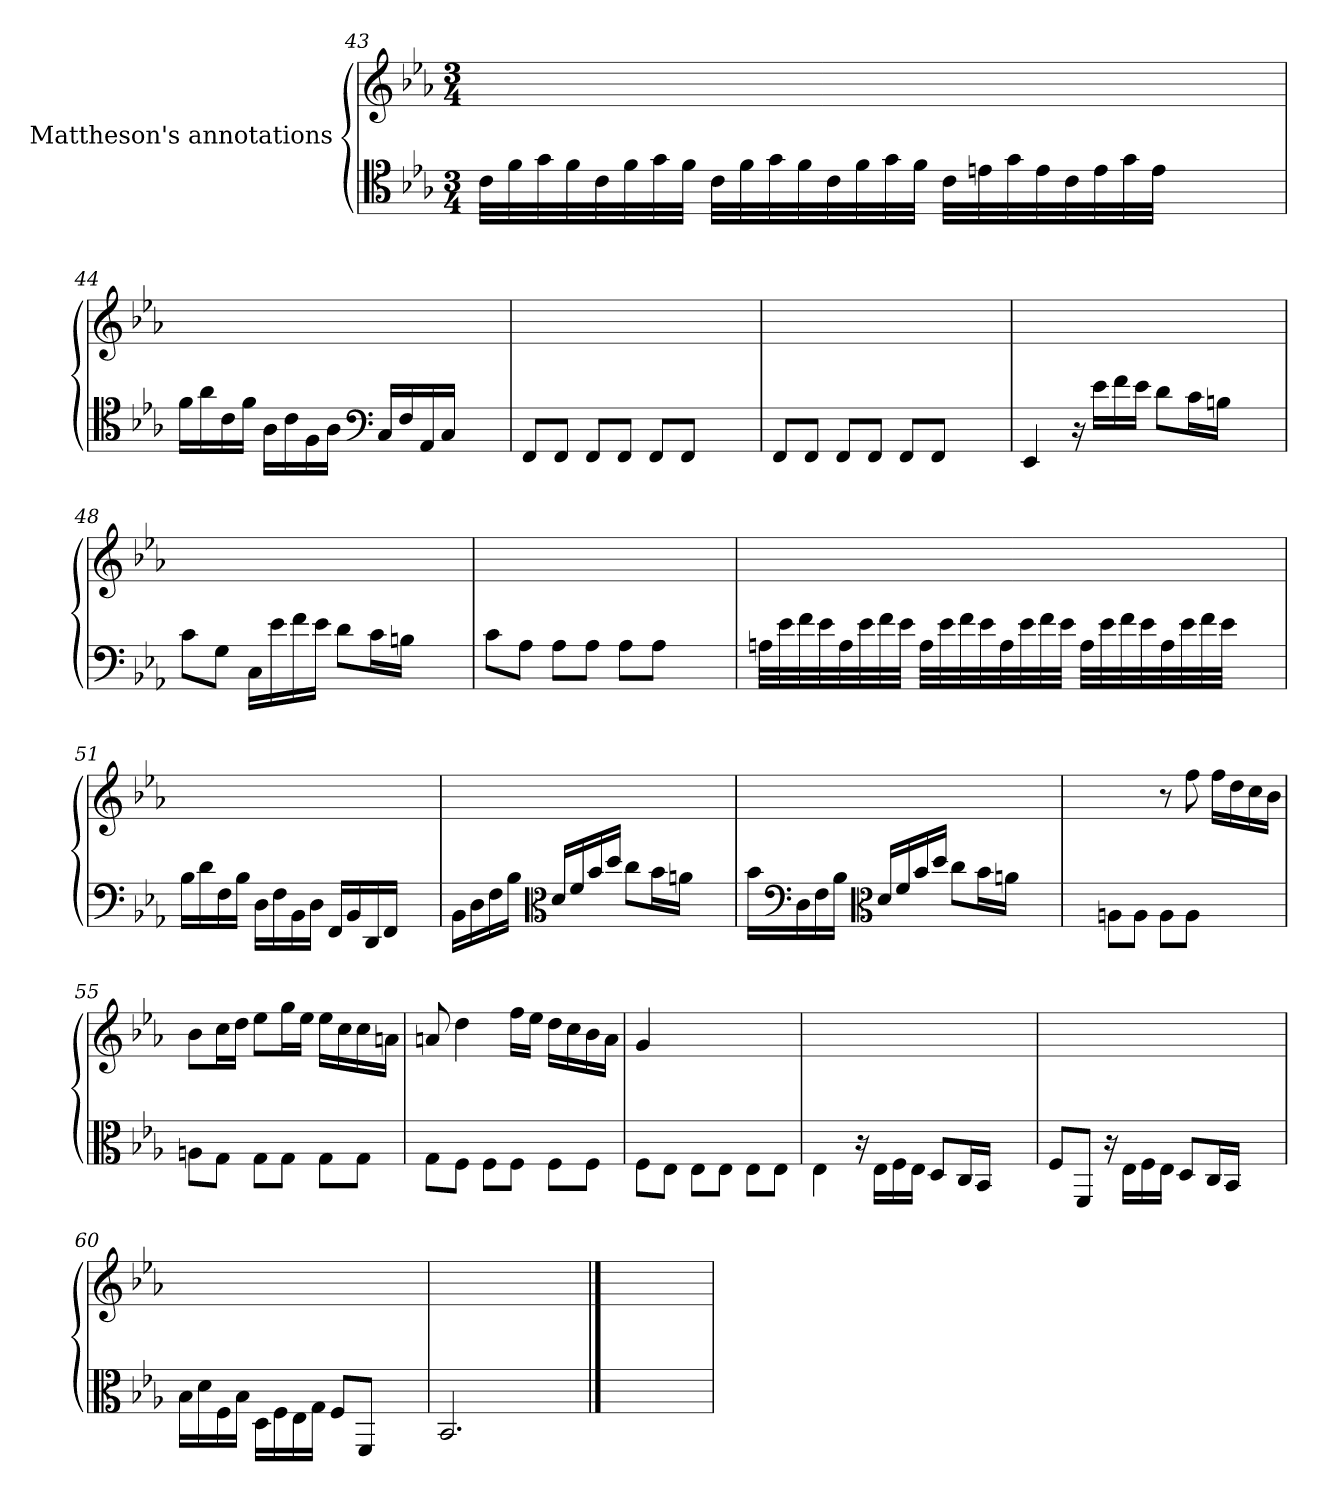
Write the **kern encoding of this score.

**kern	**kern
*part2	*part1
*staff2	*staff1
*	*I"Mattheson's annotations
*clefC4	*clefG2
*k[b-e-a-]	*k[b-e-a-]
*c:	*c:
*M3/4	*M3/4
=43	=43
32c\LLL	2.ryy
32f\	.
32g\	.
32f\	.
32c\	.
32f\	.
32g\	.
32f\JJJ	.
32c\LLL	.
32f\	.
32g\	.
32f\	.
32c\	.
32f\	.
32g\	.
32f\JJJ	.
32c\LLL	.
32en\	.
32g\	.
32e\	.
32c\	.
32e\	.
32g\	.
32e\JJJ	.
4ryy	4ryy
=44	=44
16f\LL	4ryy
16a-\	.
16c\	.
16f\JJ	.
16A-\LL	2.ryy
16c\	.
16F\	.
16A-\JJ	.
*clefF4	*
16C/LL	.
16F/	.
16AA-/	.
16C/JJ	.
4ryy	.
=45	=45
8FF/L	4ryy
8FF/J	.
8FF/L	2.ryy
8FF/J	.
8FF/L	.
8FF/J	.
4ryy	.
=46	=46
8FF/L	4ryy
8FF/J	.
8FF/L	2.ryy
8FF/J	.
8FF/L	.
8FF/J	.
4ryy	.
=47	=47
4EE-/	4ryy
16r	2.ryy
16e-\LL	.
16f\	.
16e-\JJ	.
8d\L	.
16c\L	.
16Bn\JJ	.
4ryy	.
=48	=48
8c\L	4ryy
8G\J	.
16C\LL	2.ryy
16e-\	.
16f\	.
16e-\JJ	.
8d\L	.
16c\L	.
16Bn\JJ	.
4ryy	.
=49	=49
8c\L	4ryy
8A-\J	.
8A-\L	2.ryy
8A-\J	.
8A-\L	.
8A-\J	.
4ryy	.
=50	=50
32An\LLL	4ryy
32e-\	.
32f\	.
32e-\	.
32A\	.
32e-\	.
32f\	.
32e-\JJJ	.
32A\LLL	2.ryy
32e-\	.
32f\	.
32e-\	.
32A\	.
32e-\	.
32f\	.
32e-\JJJ	.
32A\LLL	.
32e-\	.
32f\	.
32e-\	.
32A\	.
32e-\	.
32f\	.
32e-\JJJ	.
4ryy	.
=51	=51
16B-\LL	4ryy
16d\	.
16F\	.
16B-\JJ	.
16D\LL	2.ryy
16F\	.
16BB-\	.
16D\JJ	.
16FF/LL	.
16BB-/	.
16DD/	.
16FF/JJ	.
4ryy	.
=52	=52
16BB-\LL	4ryy
16D\	.
16F\	.
16B-\JJ	.
*clefC3	*
16d/LL	2.ryy
16f/	.
16b-/	.
16dd/JJ	.
8cc\L	.
16b-\L	.
16an\JJ	.
4ryy	.
=53	=53
16b-\LL	4ryy
*clefF4	*
16D\	.
16F\	.
16B-\JJ	.
*clefC3	*
16d/LL	2.ryy
16f/	.
16b-/	.
16dd/JJ	.
8cc\L	.
16b-\L	.
16an\JJ	.
4ryy	.
=54	=54
4ryy	4ryy
8An\L	4ryy
8A\J	.
8A\L	8r
8A\J	8ff\
4ryy	16ff\LL
.	16dd\
.	16cc\
.	16b-\JJ
=55	=55
8An\L	8b-\L
8G\J	16cc\L
.	16dd\JJ
8G\L	8ee-\L
8G\J	16gg\L
.	16ee-\JJ
8G\L	16ee-\LL
.	16cc\
8G\J	16cc\
.	16an/JJ
=56	=56
8G\L	8an/
8F\J	4dd\
8F\L	.
8F\J	16ff\LL
.	16ee-\JJ
8F\L	16dd\LL
.	16cc\
8F\J	16b-\
.	16a/JJ
=57	=57
8F\L	4g/
8E-\J	.
8E-\L	4ryy
8E-\J	.
8E-\L	4ryy
8E-\J	.
=58	=58
4E-\	2.ryy
16r	.
16E-\LL	.
16F\	.
16E-\JJ	.
8D/L	.
16C/L	.
16BB-/JJ	.
4ryy	4ryy
=59	=59
8F/L	4ryy
8FF/J	.
16r	2.ryy
16E-\LL	.
16F\	.
16E-\JJ	.
8D/L	.
16C/L	.
16BB-/JJ	.
4ryy	.
=60	=60
16B-\LL	4ryy
16d\	.
16F\	.
16B-\JJ	.
16D\LL	2.ryy
16F\	.
16E-\	.
16G\JJ	.
8F/L	.
8FF/J	.
4ryy	.
=61	=61
2.BB-/	4ryy
.	2.ryy
4ryy	.
==62	==62
2.ryy	4ryy
.	2ryy
=	=
*-	*-
